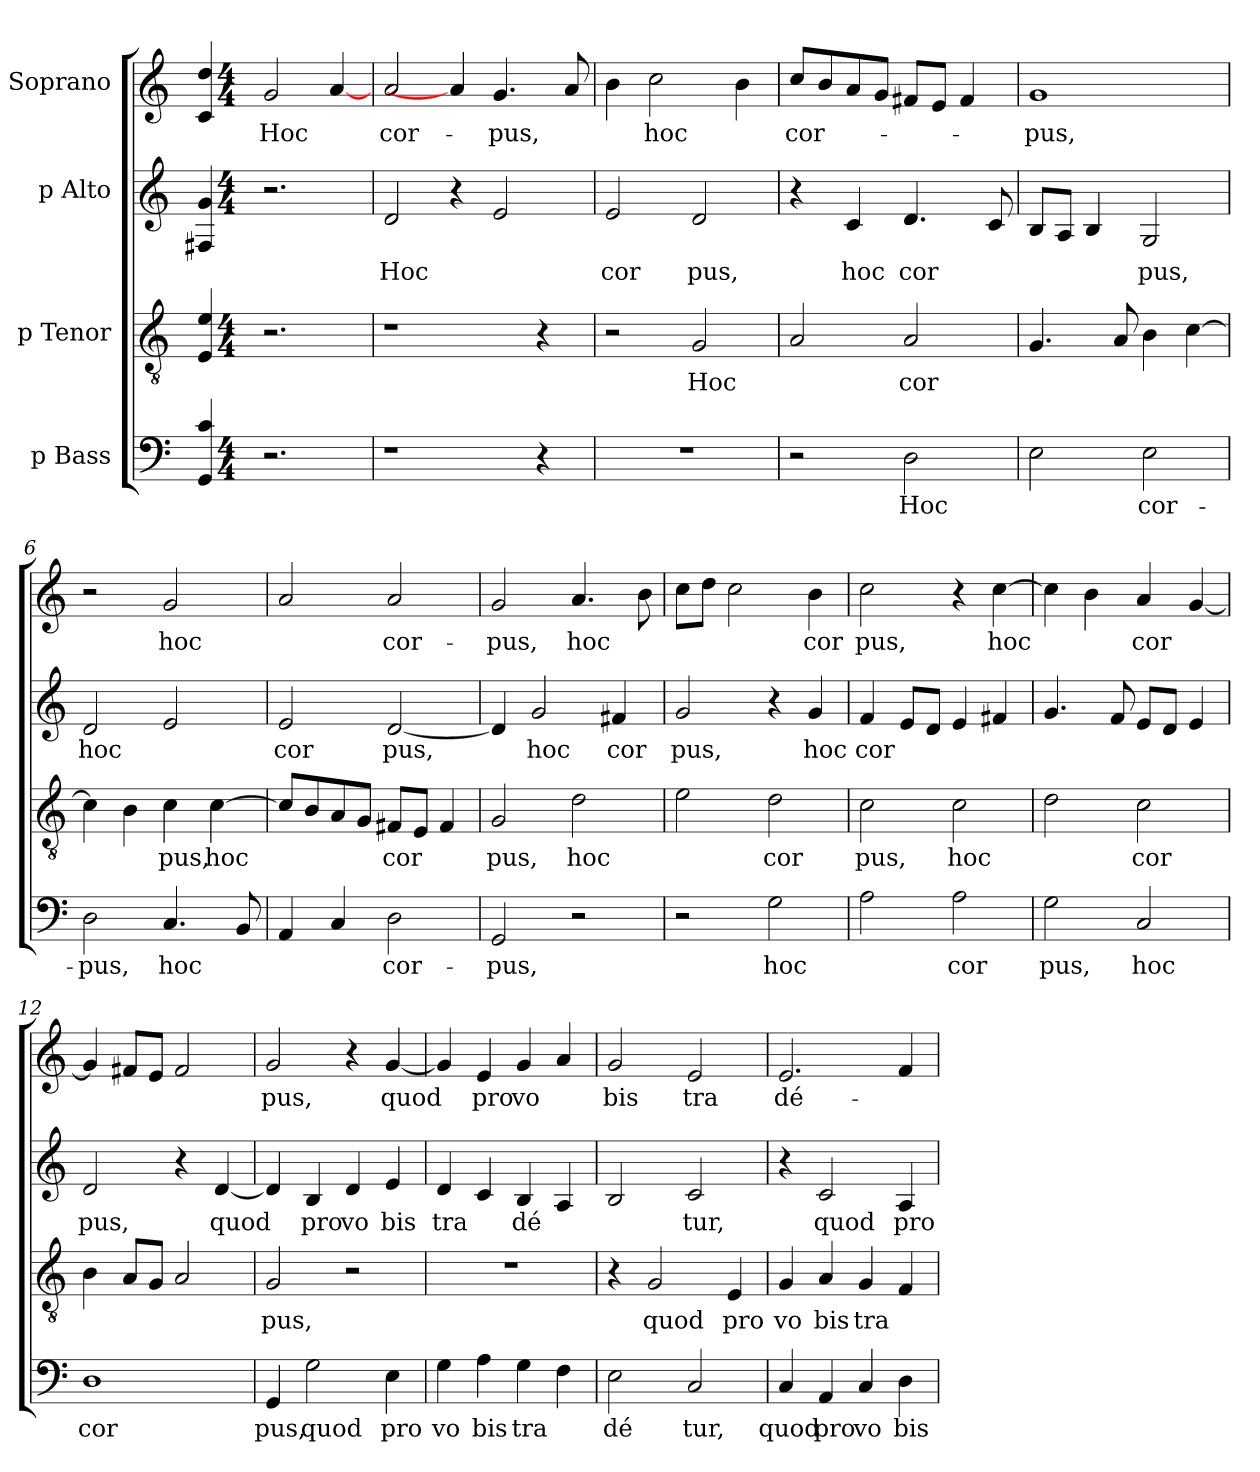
**kern	**text	**kern	**text	**kern	**text	**kern	**text
*part4	*part4	*part3	*part3	*part2	*part2	*part1	*part1
*staff4	*staff4	*staff3	*staff3	*staff2	*staff2	*staff1	*staff1
*I"p Bass	*	*I"p Tenor	*	*I"p Alto	*	*I"Soprano	*
!!LO:PB:g=z
*stria5	*	*stria5	*	*stria5	*	*stria5	*
*clefF4	*	*clefGv2	*	*clefG2	*	*clefG2	*
!!LO:REH:place=s3:a:B:fs=9:t=
=1	=1	=1	=1	=1	=1	=1	=1
4c/ 4GG/	.	4e/ 4E/	.	4g/ 4F#X/	.	4dd/ 4c/	.
*M4/4	*	*M4/4	*	*M4/4	*	*M4/4	*
*met(c)	*	*met(c)	*	*met(c)	*	*met(c)	*
!	!	!	!	!	!	!	!LO:LY:b
2.r	.	2.r	.	2.r	.	2g/	Hoc
.	.	.	.	.	.	[4a/	.
=2	=2	=2	=2	=2	=2	=2	=2
!	!	!	!	!	!LO:LY:b	!	!LO:LY:b:cj
1r	.	1r	.	2d/	Hoc	2a/	cor-
.	.	.	.	4r	.	4a/]	.
!	!	!	!	!	!	!	!LO:LY:b
.	.	.	.	2e/	.	4.g/	-pus,
4r	.	4r	.	.	.	.	.
.	.	.	.	.	.	8a/	.
=3	=3	=3	=3	=3	=3	=3	=3
!	!	!	!	!	!LO:LY:b:cj	!	!
1r	.	2r	.	2e/	cor	4b\	.
!	!	!	!	!	!	!	!LO:LY:b
.	.	.	.	.	.	2cc\	hoc
!	!	!	!LO:LY:b	!	!LO:LY:b:cj	!	!
.	.	2G/	Hoc	2d/	pus,	.	.
.	.	.	.	.	.	4b\	.
=4	=4	=4	=4	=4	=4	=4	=4
!	!	!	!	!	!	!	!LO:LY:b
2r	.	2A/	.	4r	.	8cc/L	cor-
.	.	.	.	.	.	8b/	.
!	!	!	!	!	!LO:LY:b:cj	!	!
.	.	.	.	4c/	hoc	8a/	.
.	.	.	.	.	.	8g/J	.
!	!LO:LY:b	!	!LO:LY:b	!	!LO:LY:b	!	!
2D\	Hoc	2A/	cor	4.d/	cor	8f#X/L	.
.	.	.	.	.	.	8e/J	.
.	.	.	.	.	.	4f#/	.
.	.	.	.	8c/	.	.	.
=5	=5	=5	=5	=5	=5	=5	=5
!	!	!	!	!	!	!	!LO:LY:b:cj
2E\	.	4.G/	.	8B/L	.	1g	-pus,
.	.	.	.	8A/J	.	.	.
.	.	.	.	4B/	.	.	.
.	.	8A/	.	.	.	.	.
!	!LO:LY:b:cj	!	!	!	!LO:LY:b:cj	!	!
2E\	cor-	4B\	.	2G/	pus,	.	.
.	.	[>4c\	.	.	.	.	.
=6	=6	=6	=6	=6	=6	=6	=6
!	!LO:LY:b:cj	!	!	!	!LO:LY:b	!	!
2D\	-pus,	4c\]	.	2d/	hoc	2r	.
.	.	4B\	.	.	.	.	.
!	!LO:LY:b	!	!LO:LY:b:cj	!	!	!	!LO:LY:b
4.C/	hoc	4c\	pus,	2e/	.	2g/	hoc
!	!	!	!LO:LY:b	!	!	!	!
.	.	[>4c\	hoc	.	.	.	.
8BB/	.	.	.	.	.	.	.
=7	=7	=7	=7	=7	=7	=7	=7
!	!	!	!	!	!LO:LY:b:cj	!	!
4AA/	.	8c/L]	.	2e/	cor	2a/	.
.	.	8B/	.	.	.	.	.
4C/	.	8A/	.	.	.	.	.
.	.	8G/J	.	.	.	.	.
!	!LO:LY:b:cj	!	!LO:LY:b	!	!LO:LY:b:cj	!	!LO:LY:b:cj
2D\	cor-	8F#X/L	cor	[>2d/	pus,	2a/	cor-
.	.	8E/J	.	.	.	.	.
.	.	4F#/	.	.	.	.	.
!!LO:LB:g=z
=8	=8	=8	=8	=8	=8	=8	=8
!	!LO:LY:b:cj	!	!LO:LY:b:cj	!	!	!	!LO:LY:b:cj
2GG/	-pus,	2G/	pus,	4d/]	.	2g/	-pus,
!	!	!	!	!	!LO:LY:b:cj	!	!
.	.	.	.	2g/	hoc	.	.
!	!	!	!LO:LY:b	!	!	!	!LO:LY:b
2r	.	2d\	hoc	.	.	4.a/	hoc
!	!	!	!	!	!LO:LY:b:cj	!	!
.	.	.	.	4f#X/	cor	.	.
.	.	.	.	.	.	8b\	.
=9	=9	=9	=9	=9	=9	=9	=9
!	!	!	!	!	!LO:LY:b:cj	!	!
2r	.	2e\	.	2g/	pus,	8cc\L	.
.	.	.	.	.	.	8dd\J	.
.	.	.	.	.	.	2cc\	.
!	!LO:LY:b	!	!LO:LY:b:cj	!	!	!	!
2G\	hoc	2d\	cor	4r	.	.	.
!	!	!	!	!	!LO:LY:b:cj	!	!LO:LY:b:cj
.	.	.	.	4g/	hoc	4b\	cor
=10	=10	=10	=10	=10	=10	=10	=10
!	!	!	!LO:LY:b:cj	!	!LO:LY:b	!	!LO:LY:b:cj
2A\	.	2c\	pus,	4f/	cor	2cc\	pus,
.	.	.	.	8e/L	.	.	.
.	.	.	.	8d/J	.	.	.
!	!LO:LY:b:cj	!	!LO:LY:b	!	!	!	!
2A\	cor	2c\	hoc	4e/	.	4r	.
!	!	!	!	!	!	!	!LO:LY:b
.	.	.	.	4f#X/	.	[>4cc\	hoc
=11	=11	=11	=11	=11	=11	=11	=11
!	!LO:LY:b:cj	!	!	!	!	!	!
2G\	pus,	2d\	.	4.g/	.	4cc\]	.
.	.	.	.	.	.	4b\	.
.	.	.	.	8f/	.	.	.
!	!LO:LY:b:cj	!	!LO:LY:b	!	!	!	!LO:LY:b
2C/	hoc	2c\	cor	8e/L	.	4a/	cor
.	.	.	.	8d/J	.	.	.
.	.	.	.	4e/	.	[<4g/	.
=12	=12	=12	=12	=12	=12	=12	=12
!	!LO:LY:b:cj	!	!	!	!LO:LY:b:cj	!	!
1D	cor	4B\	.	2d/	pus,	4g/]	.
.	.	8A/L	.	.	.	8f#X/L	.
.	.	8G/J	.	.	.	8e/J	.
.	.	2A/	.	4r	.	2f#/	.
!	!	!	!	!	!LO:LY:b:cj	!	!
.	.	.	.	[<4d/	quod	.	.
=13	=13	=13	=13	=13	=13	=13	=13
!	!LO:LY:b:cj	!	!LO:LY:b:cj	!	!	!	!LO:LY:b:cj
4GG/	pus,	2G/	pus,	4d/]	.	2g/	pus,
!	!LO:LY:b:cj	!	!	!	!LO:LY:b:cj	!	!
2G\	quod	.	.	4B/	pro	.	.
!	!	!	!	!	!LO:LY:b:cj	!	!
.	.	2r	.	4d/	vo	4r	.
!	!LO:LY:b:cj	!	!	!	!LO:LY:b:cj	!	!LO:LY:b:cj
4E\	pro	.	.	4e/	bis	[<4g/	quod
=14	=14	=14	=14	=14	=14	=14	=14
!	!LO:LY:b:cj	!	!	!	!LO:LY:b	!	!
4G\	vo	1r	.	4d/	tra	4g/]	.
!	!LO:LY:b:cj	!	!	!	!	!	!LO:LY:b:cj
4A\	bis	.	.	4c/	.	4e/	pro
!	!LO:LY:b	!	!	!	!LO:LY:b:cj	!	!LO:LY:b:cj
4G\	tra	.	.	4B/	dé	4g/	vo
4F\	.	.	.	4A/	.	4a/	.
=15	=15	=15	=15	=15	=15	=15	=15
!	!LO:LY:b:cj	!	!	!	!	!	!LO:LY:b:cj
2E\	dé	4r	.	2B/	.	2g/	bis
!	!	!	!LO:LY:b:cj	!	!	!	!
.	.	2G/	quod	.	.	.	.
!	!LO:LY:b:cj	!	!	!	!LO:LY:b:cj	!	!LO:LY:b:cj
2C/	tur,	.	.	2c/	tur,	2e/	tra
!	!	!	!LO:LY:b:cj	!	!	!	!
.	.	4E/	pro	.	.	.	.
!!LO:LB:g=z
=16	=16	=16	=16	=16	=16	=16	=16
!	!LO:LY:b:cj	!	!LO:LY:b:cj	!	!	!	!LO:LY:b:cj
4C/	quod	4G/	vo	4r	.	2.e/	dé-
!	!LO:LY:b:cj	!	!LO:LY:b:cj	!	!LO:LY:b:cj	!	!
4AA/	pro	4A/	bis	2c/	quod	.	.
!	!LO:LY:b:cj	!	!LO:LY:b	!	!	!	!
4C/	vo	4G/	tra	.	.	.	.
!	!LO:LY:b:cj	!	!	!	!LO:LY:b:cj	!	!
4D\	bis	4F/	.	4A/	pro	4f/	.
=	=	=	=	=	=	=	=
*-	*-	*-	*-	*-	*-	*-	*-
